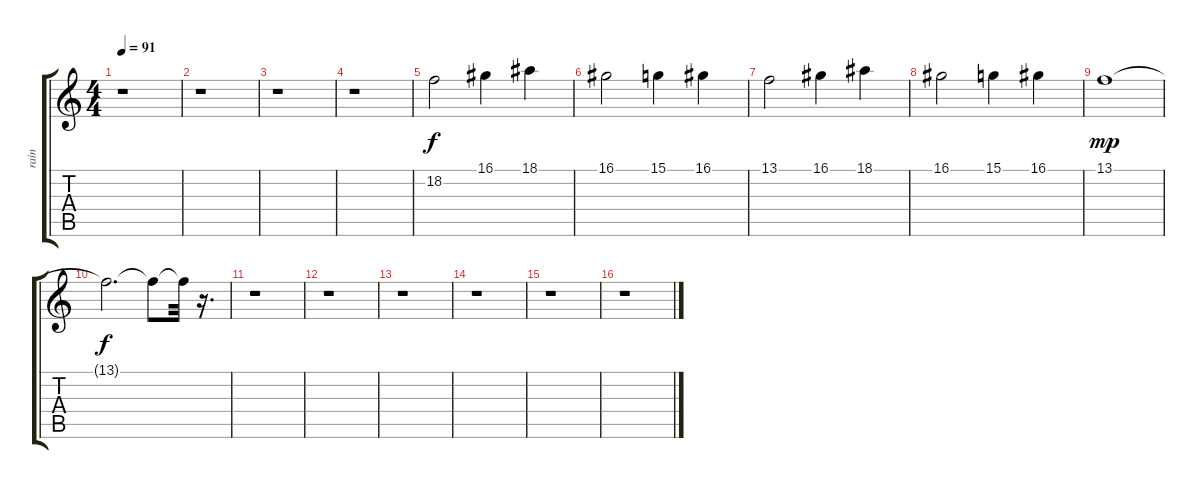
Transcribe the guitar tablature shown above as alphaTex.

\track ("rain" "rain") {instrument fx1rain}
\staff {score tabs}
\tuning (E4 B3 G3 D3 A2 E2) {hide}
\ts (4 4)
\tempo 91
\clef g2
\ks c
r.1{dy f} |
r.1 |
r.1 |
r.1 |
18.2.2 16.1.4 18.1.4 |
16.1.2 15.1.4 16.1.4 |
13.1.2 16.1.4 18.1.4 |
16.1.2 15.1.4 16.1.4 |
13.1.1{dy mp} |
13.1{t}.2{d dy f} 13.1{t}.8 13.1{t}.32 r.16{d} |
r.1 |
r.1 |
r.1 |
r.1 |
r.1 |
r.1
